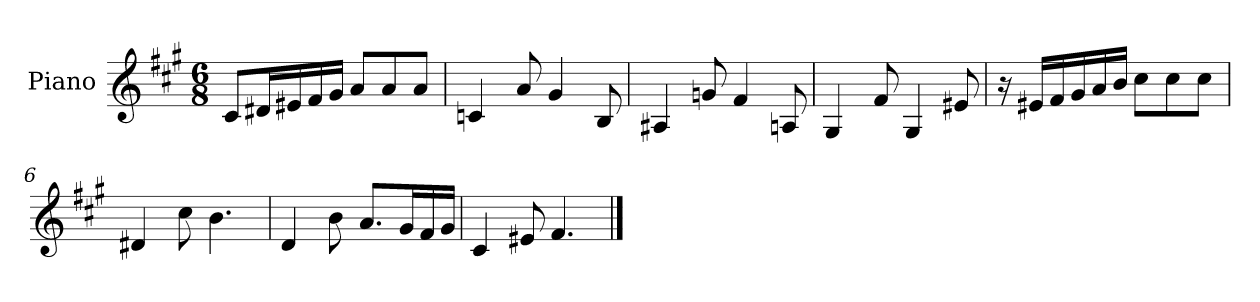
**kern
*part1
*staff1
*I"Piano
*I'Pno.
*clefG2
*k[f#c#g#]
*M6/8
*MM120
=1
8c#/L
16d#X/L
16e#X/
16f#/
16g#/JJ
8a/L
8a/
8a/J
=2
4cn/
8a/
4g#/
8B/
=3
4A#X/
8gn/
4f#/
8An/
=4
4G#/
8f#/
4G#/
8e#X/
=5
16r
16e#X/LL
16f#/
16g#/
16a/
16b/JJ
8cc#\L
8cc#\
8cc#\J
=6
4d#X/
8cc#\
4.b\
!!LO:LB:g=z
=7
4d/
8b\
8.a/L
16g#/L
16f#/
16g#/JJ
=8
4c#/
8e#X/
4.f#/
==
*-
